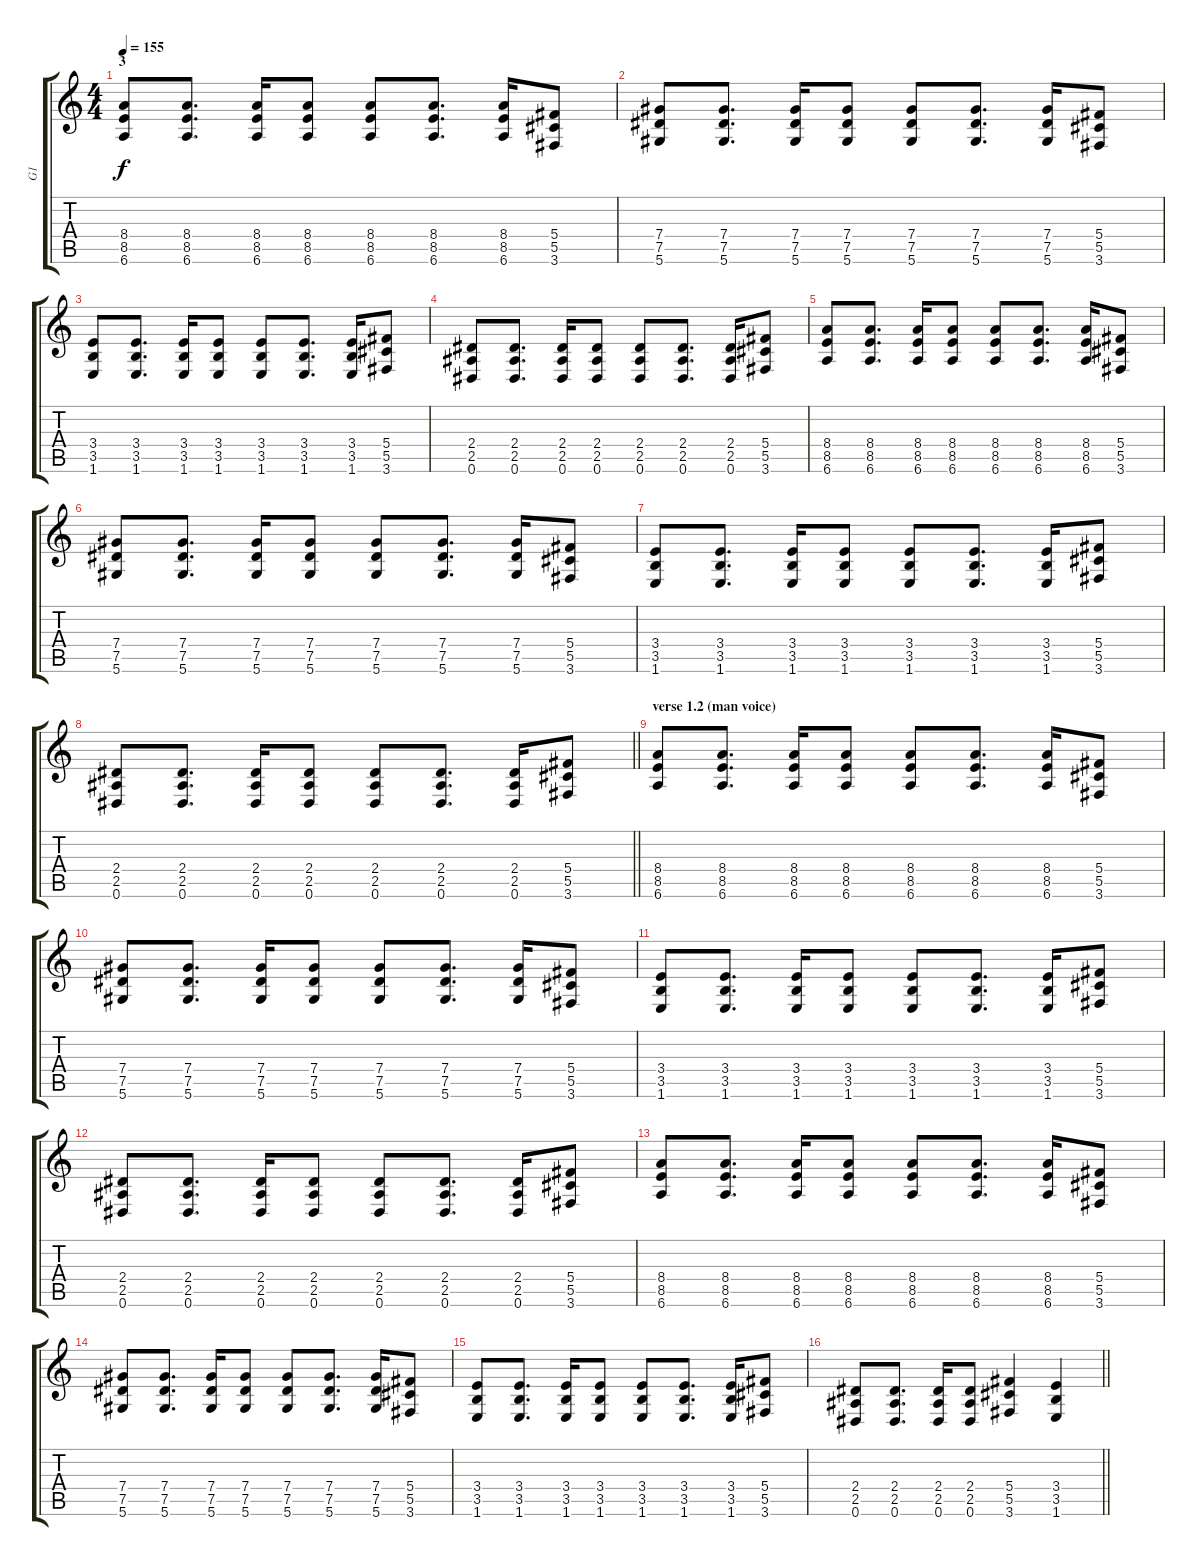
\track ("G1" "G1") {instrument overdrivenguitar}
\staff {score tabs}
\tuning (Eb4 Bb3 Gb3 Db3 Ab2 Eb2) {hide}
\ts (4 4)
\section ("" "3")
\tempo 155
\clef g2
\ks c
(8.4 8.5 6.6).8{dy f} (8.4 8.5 6.6).8{d} (8.4 8.5 6.6).16 (8.4 8.5 6.6).8 (8.4 8.5 6.6).8 (8.4 8.5 6.6).8{d} (8.4 8.5 6.6).16 (5.4 5.5 3.6).8 |
(7.4 7.5 5.6).8 (7.4 7.5 5.6).8{d} (7.4 7.5 5.6).16 (7.4 7.5 5.6).8 (7.4 7.5 5.6).8 (7.4 7.5 5.6).8{d} (7.4 7.5 5.6).16 (5.4 5.5 3.6).8 |
(3.4 3.5 1.6).8 (3.4 3.5 1.6).8{d} (3.4 3.5 1.6).16 (3.4 3.5 1.6).8 (3.4 3.5 1.6).8 (3.4 3.5 1.6).8{d} (3.4 3.5 1.6).16 (5.4 5.5 3.6).8 |
(2.4 2.5 0.6).8 (2.4 2.5 0.6).8{d} (2.4 2.5 0.6).16 (2.4 2.5 0.6).8 (2.4 2.5 0.6).8 (2.4 2.5 0.6).8{d} (2.4 2.5 0.6).16 (5.4 5.5 3.6).8 |
(8.4 8.5 6.6).8 (8.4 8.5 6.6).8{d} (8.4 8.5 6.6).16 (8.4 8.5 6.6).8 (8.4 8.5 6.6).8 (8.4 8.5 6.6).8{d} (8.4 8.5 6.6).16 (5.4 5.5 3.6).8 |
(7.4 7.5 5.6).8 (7.4 7.5 5.6).8{d} (7.4 7.5 5.6).16 (7.4 7.5 5.6).8 (7.4 7.5 5.6).8 (7.4 7.5 5.6).8{d} (7.4 7.5 5.6).16 (5.4 5.5 3.6).8 |
(3.4 3.5 1.6).8 (3.4 3.5 1.6).8{d} (3.4 3.5 1.6).16 (3.4 3.5 1.6).8 (3.4 3.5 1.6).8 (3.4 3.5 1.6).8{d} (3.4 3.5 1.6).16 (5.4 5.5 3.6).8 |
\barLineRight lightlight
(2.4 2.5 0.6).8 (2.4 2.5 0.6).8{d} (2.4 2.5 0.6).16 (2.4 2.5 0.6).8 (2.4 2.5 0.6).8 (2.4 2.5 0.6).8{d} (2.4 2.5 0.6).16 (5.4 5.5 3.6).8 |
\section ("" "verse 1.2 (man voice)")
(8.4 8.5 6.6).8 (8.4 8.5 6.6).8{d} (8.4 8.5 6.6).16 (8.4 8.5 6.6).8 (8.4 8.5 6.6).8 (8.4 8.5 6.6).8{d} (8.4 8.5 6.6).16 (5.4 5.5 3.6).8 |
(7.4 7.5 5.6).8 (7.4 7.5 5.6).8{d} (7.4 7.5 5.6).16 (7.4 7.5 5.6).8 (7.4 7.5 5.6).8 (7.4 7.5 5.6).8{d} (7.4 7.5 5.6).16 (5.4 5.5 3.6).8 |
(3.4 3.5 1.6).8 (3.4 3.5 1.6).8{d} (3.4 3.5 1.6).16 (3.4 3.5 1.6).8 (3.4 3.5 1.6).8 (3.4 3.5 1.6).8{d} (3.4 3.5 1.6).16 (5.4 5.5 3.6).8 |
(2.4 2.5 0.6).8 (2.4 2.5 0.6).8{d} (2.4 2.5 0.6).16 (2.4 2.5 0.6).8 (2.4 2.5 0.6).8 (2.4 2.5 0.6).8{d} (2.4 2.5 0.6).16 (5.4 5.5 3.6).8 |
(8.4 8.5 6.6).8 (8.4 8.5 6.6).8{d} (8.4 8.5 6.6).16 (8.4 8.5 6.6).8 (8.4 8.5 6.6).8 (8.4 8.5 6.6).8{d} (8.4 8.5 6.6).16 (5.4 5.5 3.6).8 |
(7.4 7.5 5.6).8 (7.4 7.5 5.6).8{d} (7.4 7.5 5.6).16 (7.4 7.5 5.6).8 (7.4 7.5 5.6).8 (7.4 7.5 5.6).8{d} (7.4 7.5 5.6).16 (5.4 5.5 3.6).8 |
(3.4 3.5 1.6).8 (3.4 3.5 1.6).8{d} (3.4 3.5 1.6).16 (3.4 3.5 1.6).8 (3.4 3.5 1.6).8 (3.4 3.5 1.6).8{d} (3.4 3.5 1.6).16 (5.4 5.5 3.6).8 |
\barLineRight lightlight
(2.4 2.5 0.6).8 (2.4 2.5 0.6).8{d} (2.4 2.5 0.6).16 (2.4 2.5 0.6).8 (5.4 5.5 3.6).4 (3.4 3.5 1.6).4
